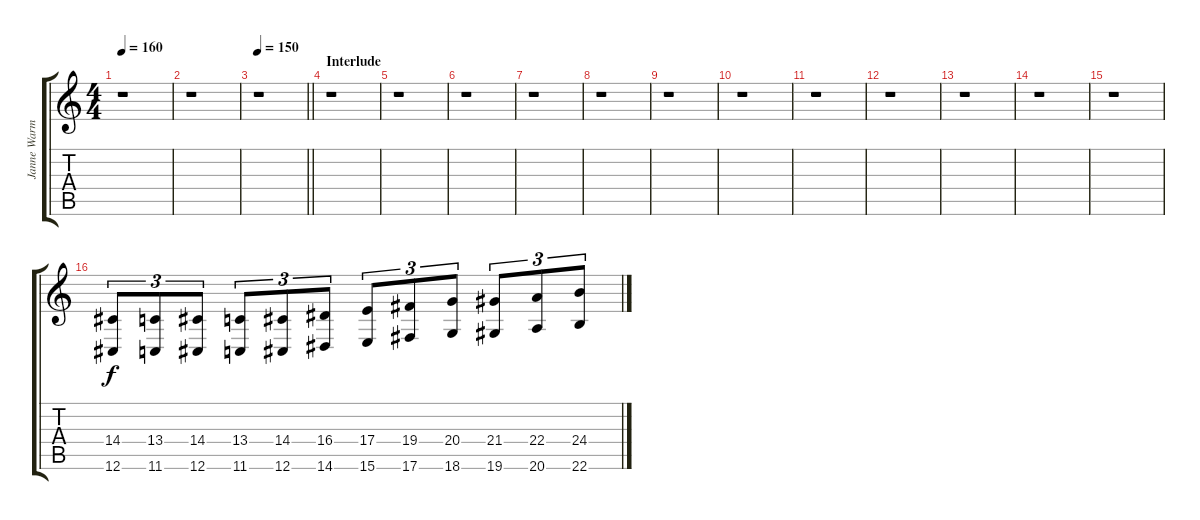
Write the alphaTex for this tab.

\track ("Janne Warman" "Janne Warm") {instrument stringensemble1}
\staff {score tabs}
\tuning (Db4 Ab3 E3 B2 Gb2 Db2) {hide}
\ts (4 4)
\tempo 160
\clef g2
\ks c
r.1{dy f} |
r.1 |
\tempo 150
\barLineRight lightlight
r.1 |
\section ("" "Interlude")
r.1 |
r.1 |
r.1 |
r.1 |
r.1 |
r.1 |
r.1 |
r.1 |
r.1 |
r.1 |
r.1 |
r.1 |
(14.4 12.6).8{tu (3 2) instrument harpsichord} (13.4 11.6).8{tu (3 2)} (14.4 12.6).8{tu (3 2)} (13.4 11.6).8{tu (3 2)} (14.4 12.6).8{tu (3 2)} (16.4 14.6).8{tu (3 2)} (17.4 15.6).8{tu (3 2)} (19.4 17.6).8{tu (3 2)} (20.4 18.6).8{tu (3 2)} (21.4 19.6).8{tu (3 2)} (22.4 20.6).8{tu (3 2)} (24.4 22.6).8{tu (3 2)}
